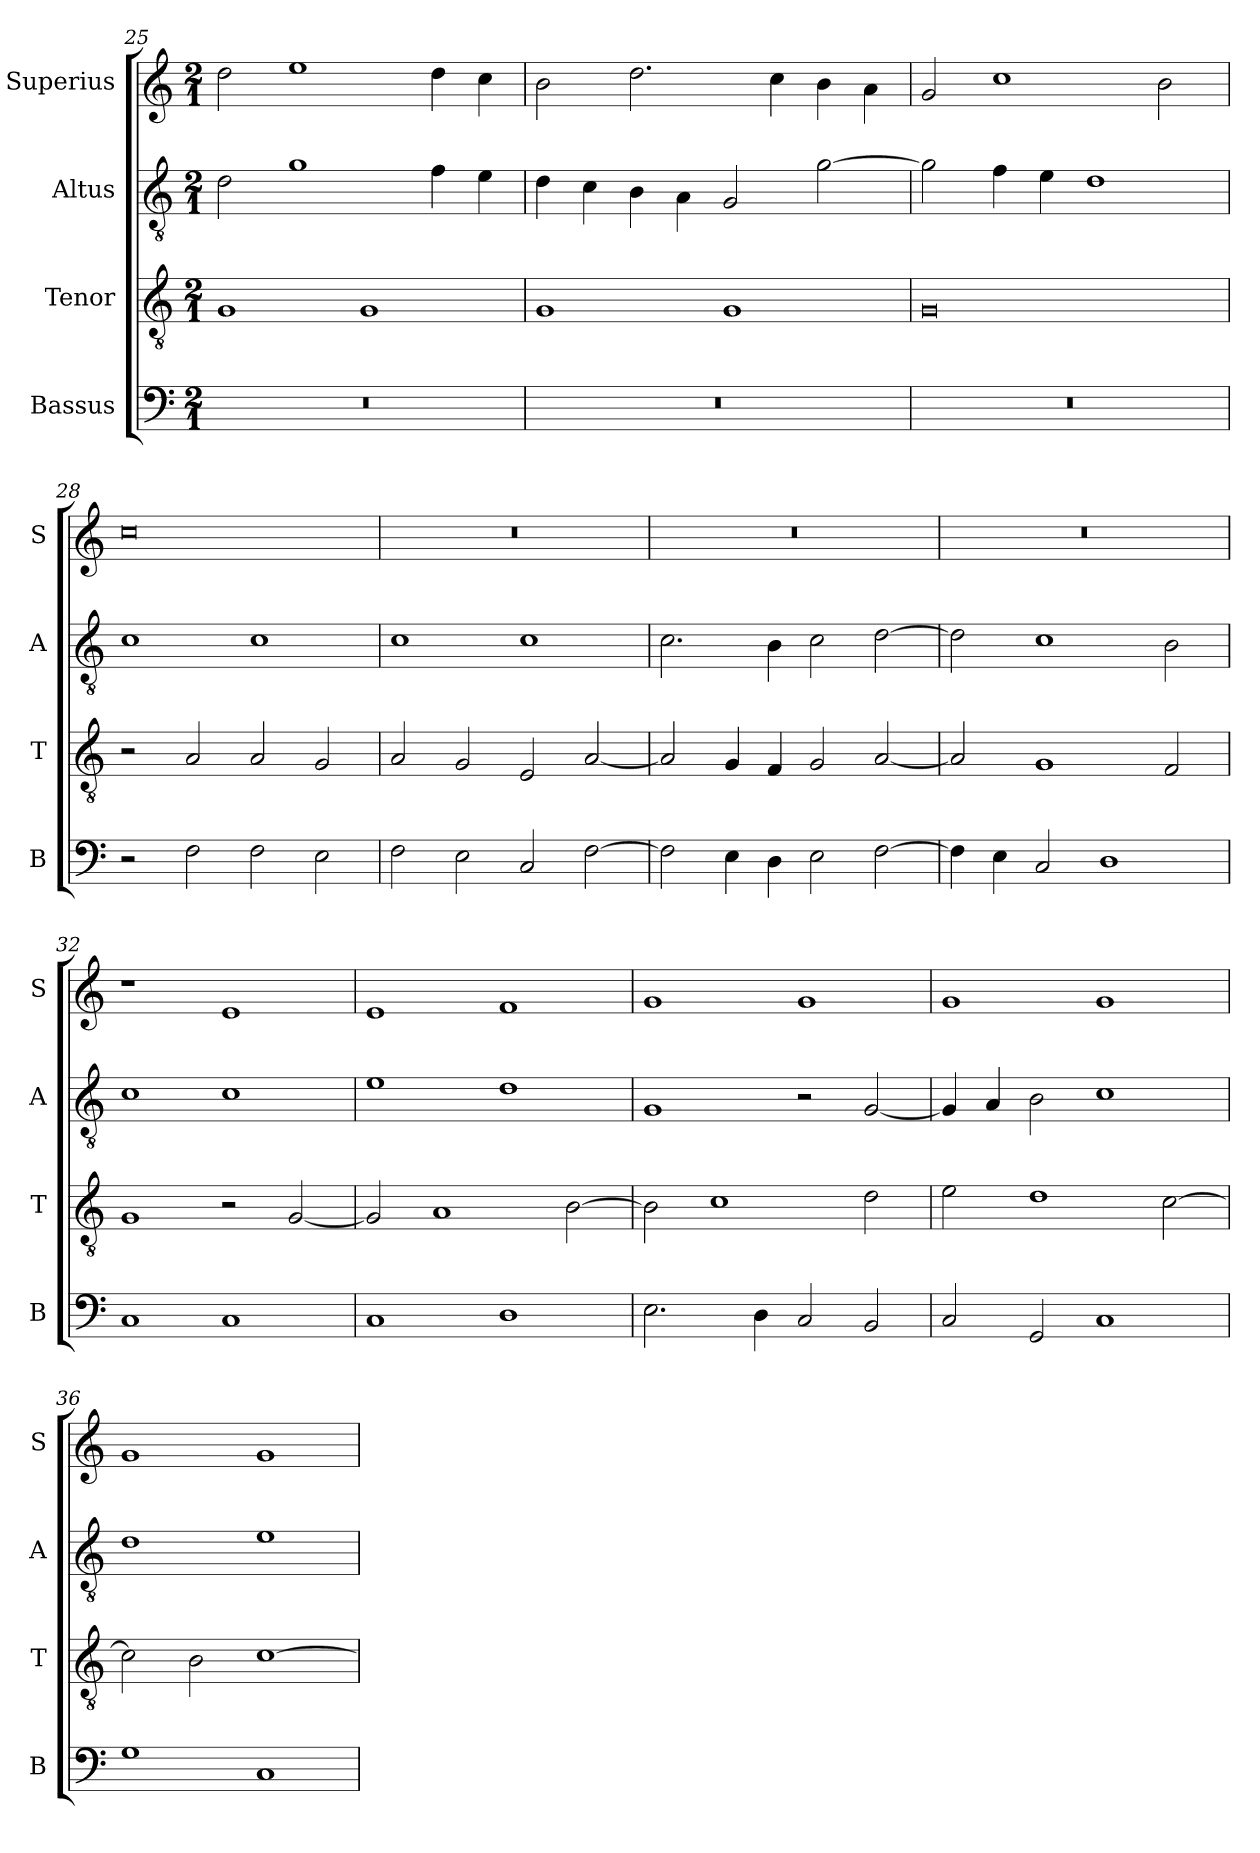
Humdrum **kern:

**kern	**kern	**kern	**kern
*part4	*part3	*part2	*part1
*staff4	*staff3	*staff2	*staff1
*I"Bassus	*I"Tenor	*I"Altus	*I"Superius
*I'B	*I'T	*I'A	*I'S
*clefF4	*clefGv2	*clefGv2	*clefG2
*k[]	*k[]	*k[]	*k[]
*M2/1	*M2/1	*M2/1	*M2/1
=25	=25	=25	=25
0r	1G/	2d\	2dd\
.	.	1g\	1ee\
.	1G/	.	.
.	.	4f\	4dd\
.	.	4e\	4cc\
=26	=26	=26	=26
0r	1G/	4d\	2b\
.	.	4c\	.
.	.	4B\	2.dd\
.	.	4A\	.
.	1G/	2G/	.
.	.	.	4cc\
.	.	[2g\	4b\
.	.	.	4a\
=27	=27	=27	=27
0r	0G	2g\]	2g/
.	.	4f\	1cc\
.	.	4e\	.
.	.	1d\	.
.	.	.	2b\
=28	=28	=28	=28
2r	2r	1c\	0cc
2F\	2A/	.	.
2F\	2A/	1c\	.
2E\	2G/	.	.
=29	=29	=29	=29
2F\	2A/	1c\	0r
2E\	2G/	.	.
2C/	2E/	1c\	.
[2F\	[2A/	.	.
=30	=30	=30	=30
2F\]	2A/]	2.c\	0r
4E\	4G/	.	.
4D\	4F/	4B\	.
2E\	2G/	2c\	.
[2F\	[2A/	[2d\	.
=31	=31	=31	=31
4F\]	2A/]	2d\]	0r
4E\	.	.	.
2C/	1G/	1c\	.
1D\	.	.	.
.	2F/	2B\	.
=32	=32	=32	=32
1C/	1G/	1c\	1r
1C/	2r	1c\	1e/
.	[2G/	.	.
=33	=33	=33	=33
1C/	2G/]	1e\	1e/
.	1A/	.	.
1D\	.	1d\	1f/
.	[2B\	.	.
=34	=34	=34	=34
2.E\	2B\]	1G/	1g/
.	1c\	.	.
4D\	.	.	.
2C/	.	2r	1g/
2BB/	2d\	[2G/	.
=35	=35	=35	=35
2C/	2e\	4G/]	1g/
.	.	4A/	.
2GG/	1d\	2B\	.
1C/	.	1c\	1g/
.	[2c\	.	.
=36	=36	=36	=36
1G\	2c\]	1d\	1g/
.	2B\	.	.
1C/	[1c\	1e\	1g/
=	=	=	=
*-	*-	*-	*-
